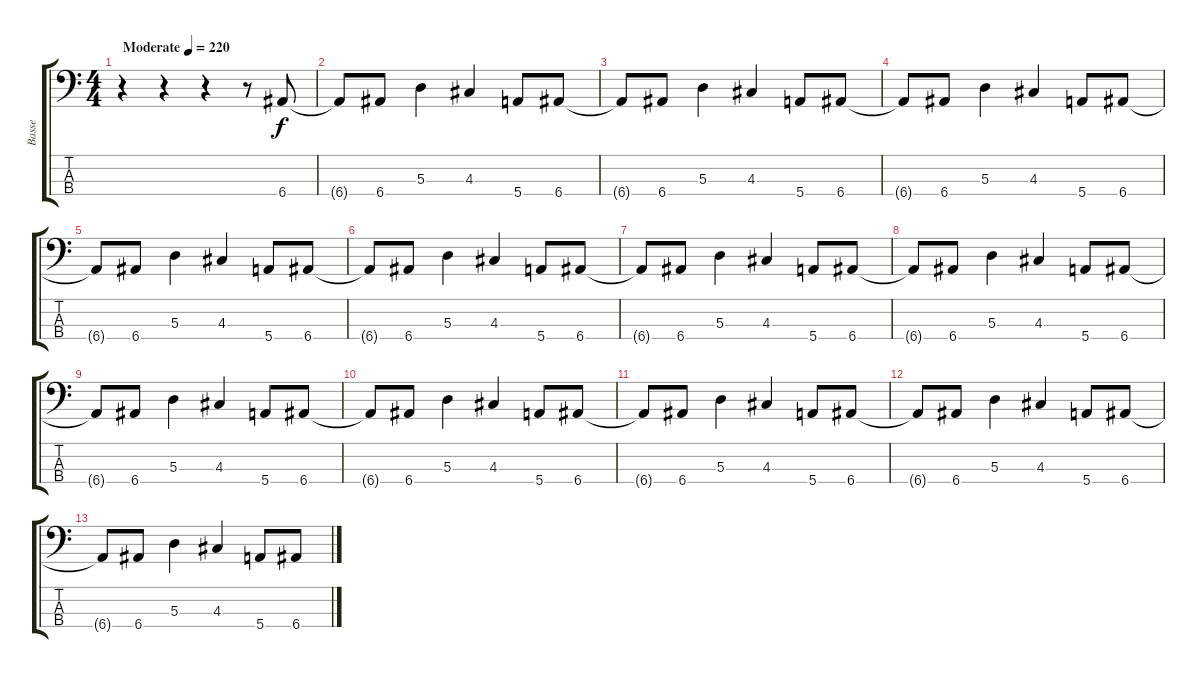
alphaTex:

\track ("Basse" "Basse") {instrument electricbassfinger}
\staff {score tabs}
\tuning (G2 D2 A1 E1) {hide}
\ts (4 4)
\tempo (220 "Moderate")
\clef f4
\ks c
r.4{dy f instrument electricbassfinger} r.4 r.4 r.8 6.4.8 |
6.4{t}.8 6.4.8 5.3.4 4.3.4 5.4.8 6.4.8 |
6.4{t}.8 6.4.8 5.3.4 4.3.4 5.4.8 6.4.8 |
6.4{t}.8 6.4.8 5.3.4 4.3.4 5.4.8 6.4.8 |
6.4{t}.8 6.4.8 5.3.4 4.3.4 5.4.8 6.4.8 |
6.4{t}.8 6.4.8 5.3.4 4.3.4 5.4.8 6.4.8 |
6.4{t}.8 6.4.8 5.3.4 4.3.4 5.4.8 6.4.8 |
6.4{t}.8 6.4.8 5.3.4 4.3.4 5.4.8 6.4.8 |
6.4{t}.8 6.4.8 5.3.4 4.3.4 5.4.8 6.4.8 |
6.4{t}.8 6.4.8 5.3.4 4.3.4 5.4.8 6.4.8 |
6.4{t}.8 6.4.8 5.3.4 4.3.4 5.4.8 6.4.8 |
6.4{t}.8 6.4.8 5.3.4 4.3.4 5.4.8 6.4.8 |
6.4{t}.8 6.4.8 5.3.4 4.3.4 5.4.8 6.4.8
